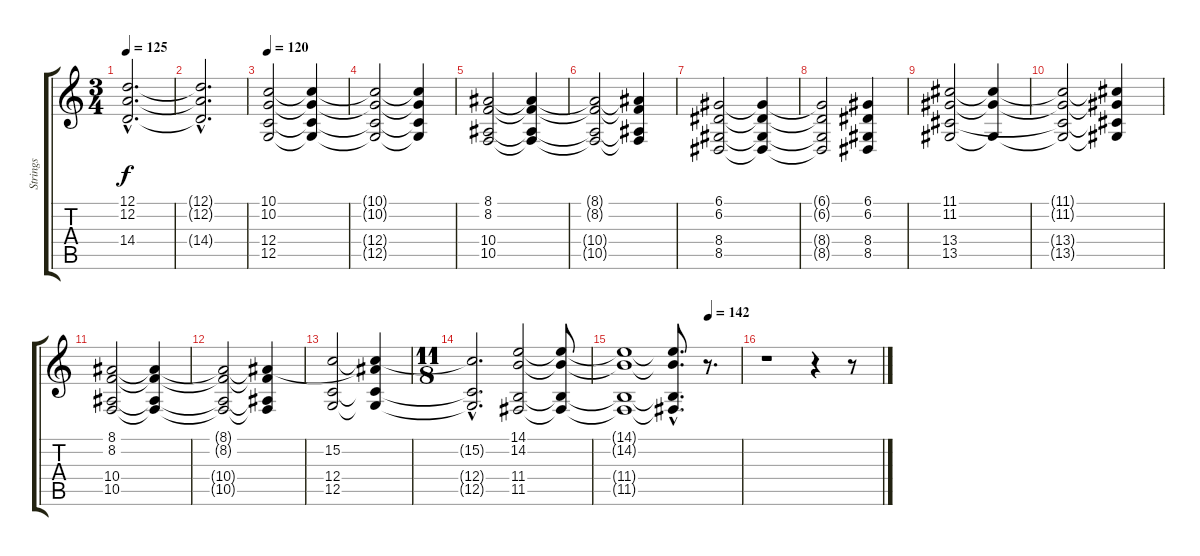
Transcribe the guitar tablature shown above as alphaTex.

\track ("Strings" "Strings") {instrument stringensemble1}
\staff {score tabs}
\tuning (D4 A3 F3 C3 G2 D2) {hide}
\ts (3 4)
\tempo 125
\clef g2
\ks c
(12.1{hac t} 12.2{hac t} 14.4{hac t}).2{d dy f} |
(12.1{hac t} 12.2{hac t} 14.4{hac t}).2{d} |
\tempo 120
(10.1 10.2 12.4 12.5).2 (10.1{t} 10.2{t} 12.4{t} 12.5{t}).4 |
(10.1{t} 10.2{t} 12.4{t} 12.5{t}).2 (10.1{t} 10.2{t} 12.4{t} 12.5{t}).4 |
(8.1 8.2 10.4 10.5).2 (8.1{t} 8.2{t} 10.4{t} 10.5{t}).4 |
(8.1{t} 8.2{t} 10.4{t} 10.5{t}).2 (8.1{t} 8.2{t} 10.4{t} 10.5{t}).4 |
(6.1 6.2 8.4 8.5).2 (6.1{t} 6.2{t} 8.4{t} 8.5{t}).4 |
(6.1{t} 6.2{t} 8.4{t} 8.5{t}).2 (6.1 6.2 8.4 8.5).4 |
(11.1 11.2 13.4 13.5).2 (11.1{t} 11.2{t} 13.5{t}).4 |
(11.1{t} 11.2{t} 13.4{t} 13.5{t}).2 (11.1{t} 11.2{t} 13.4{t} 13.5{t}).4 |
(8.1 8.2 10.4 10.5).2 (8.1{t} 8.2{t} 10.4{t} 10.5{t}).4 |
(8.1{t} 8.2{t} 10.4{t} 10.5{t}).2 (8.1{t} 8.2{t} 10.4{t} 10.5{t}).4 |
(15.2 12.4 12.5).2 (8.1{t} 15.2{t} 12.4{t} 12.5{t}).4 |
\ts (11 8)
(15.2{hac t} 12.4{hac t} 12.5{hac t}).2{d} (14.1 14.2 11.4 11.5).2 (14.1{t} 14.2{t} 11.4{t} 11.5{t}).8 |
\tempo (142 0.7272727272727273)
(14.1{t} 14.2{t} 11.4{t} 11.5{t}).1 (14.1{hac t} 14.2{hac t} 11.4{hac t} 11.5{hac t}).8{d} r.8{d} |
r.1 r.4 r.8
